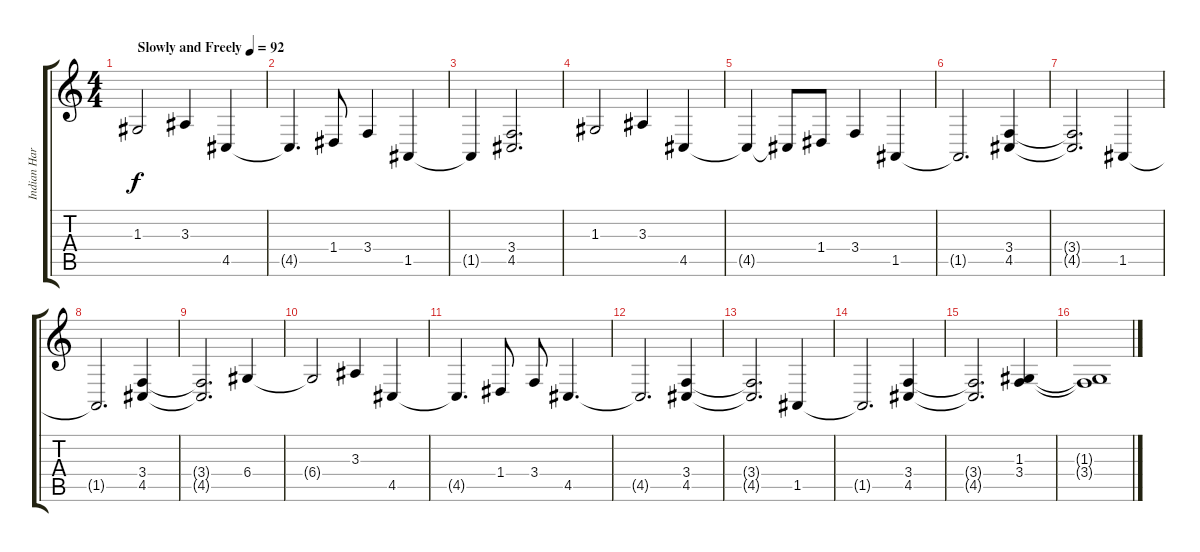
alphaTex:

\track ("Indian Harmonium (Peter Hayes)" "Indian Har") {instrument harmonica}
\staff {score tabs}
\tuning (E4 B3 G3 D3 A2 E2) {hide}
\ts (4 4)
\tempo (92 "Slowly and Freely")
\clef g2
\ks c
1.3.2{dy f instrument harmonica} 3.3.4 4.5.4 |
4.5{t}.4{d} 1.4.8 3.4.4 1.5.4 |
1.5{t}.4 (3.4 4.5).2{d} |
1.3.2 3.3.4 4.5.4 |
4.5{t}.4 4.5{t}.8 1.4.8 3.4.4 1.5.4 |
1.5{t}.2{d} (3.4 4.5).4 |
(3.4{t} 4.5{t}).2{d} 1.5.4 |
1.5{t}.2{d} (3.4 4.5).4 |
(3.4{t} 4.5{t}).2{d} 6.4.4 |
6.4{t}.2 3.3.4 4.5.4 |
4.5{t}.4{d} 1.4.8 3.4.8 4.5.4{d} |
4.5{t}.2{d} (3.4 4.5).4 |
(3.4{t} 4.5{t}).2{d} 1.5.4 |
1.5{t}.2{d} (3.4 4.5).4 |
(3.4{t} 4.5{t}).2{d} (1.3 3.4).4 |
(1.3{t} 3.4{t}).1
